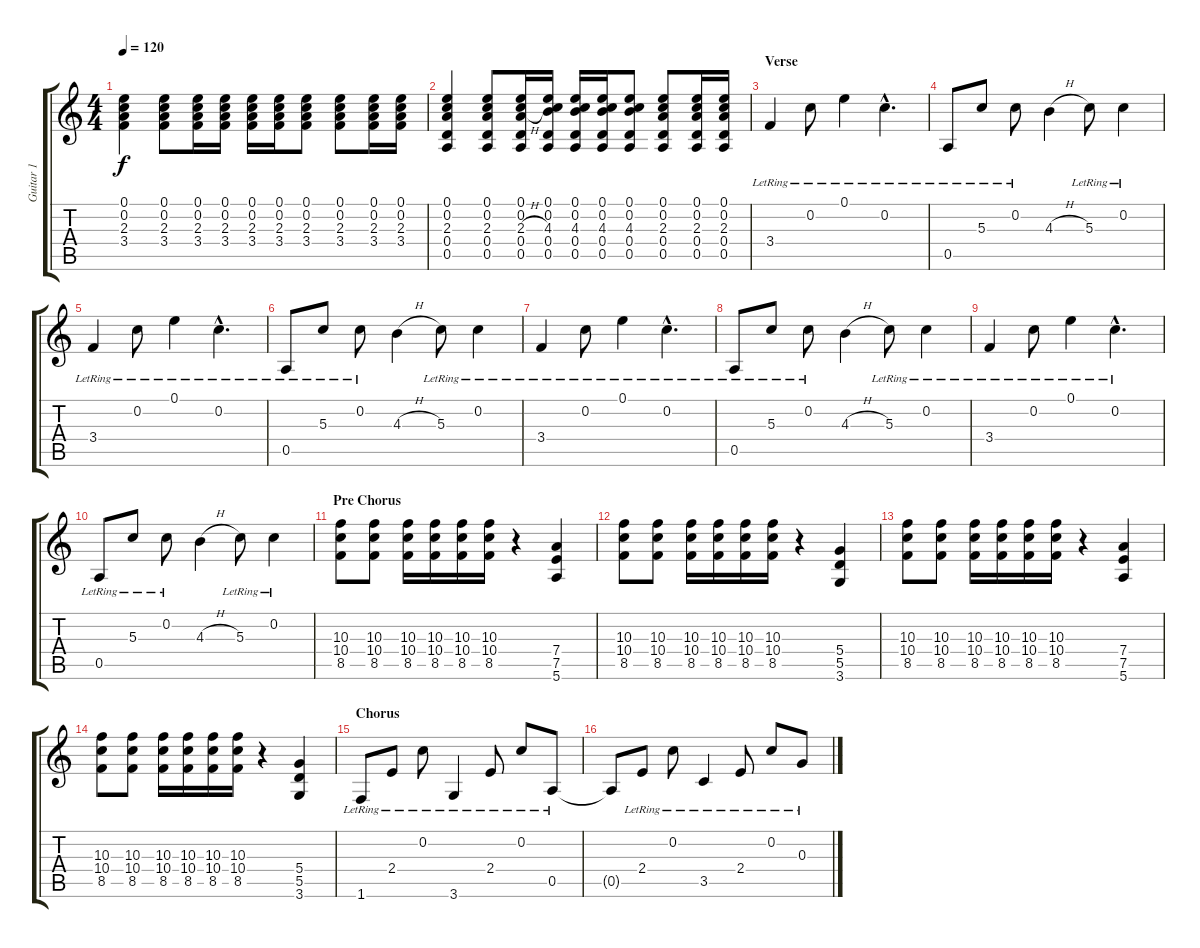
\track ("Guitar 1" "Guitar 1") {instrument acousticguitarsteel}
\staff {score tabs}
\tuning (E4 C4 G3 D3 A2 E2) {hide}
\ts (4 4)
\tempo 120
\clef g2
\ks c
(0.1 0.2 2.3 3.4).4{dy f} (0.1 0.2 2.3 3.4).8 (0.1 0.2 2.3 3.4).16 (0.1 0.2 2.3 3.4).16 (0.1 0.2 2.3 3.4).16 (0.1 0.2 2.3 3.4).16 (0.1 0.2 2.3 3.4).8 (0.1 0.2 2.3 3.4).8 (0.1 0.2 2.3 3.4).16 (0.1 0.2 2.3 3.4).16 |
(0.1 0.2 2.3 0.4 0.5).4 (0.1 0.2 2.3 0.4 0.5).8 (0.1 0.2 2.3{h} 0.4 0.5).16 (0.1 0.2 4.3 0.4 0.5).16 (0.1 0.2 4.3 0.4 0.5).16 (0.1 0.2 4.3 0.4 0.5).16 (0.1 0.2 4.3 0.4 0.5).8 (0.1 0.2 2.3 0.4 0.5).8 (0.1 0.2 2.3 0.4 0.5).16 (0.1 0.2 2.3 0.4 0.5).16 |
\section ("" "Verse")
3.4{lr}.4 0.2{lr}.8 0.1{lr}.4 0.2{hac lr}.4{d} |
0.5{lr}.8 5.3{lr}.8 0.2{lr}.8 4.3{h}.4 5.3{lr}.8 0.2{lr}.4 |
3.4{lr}.4 0.2{lr}.8 0.1{lr}.4 0.2{hac lr}.4{d} |
0.5{lr}.8 5.3{lr}.8 0.2{lr}.8 4.3{h}.4 5.3{lr}.8 0.2{lr}.4 |
3.4{lr}.4 0.2{lr}.8 0.1{lr}.4 0.2{hac lr}.4{d} |
0.5{lr}.8 5.3{lr}.8 0.2{lr}.8 4.3{h}.4 5.3{lr}.8 0.2{lr}.4 |
3.4{lr}.4 0.2{lr}.8 0.1{lr}.4 0.2{hac lr}.4{d} |
0.5{lr}.8 5.3{lr}.8 0.2{lr}.8 4.3{h}.4 5.3{lr}.8 0.2{lr}.4 |
\section ("" "Pre Chorus")
(10.3 10.4 8.5).8 (10.3 10.4 8.5).8 (10.3 10.4 8.5).16 (10.3 10.4 8.5).16 (10.3 10.4 8.5).16 (10.3 10.4 8.5).16 r.4 (7.4 7.5 5.6).4 |
(10.3 10.4 8.5).8 (10.3 10.4 8.5).8 (10.3 10.4 8.5).16 (10.3 10.4 8.5).16 (10.3 10.4 8.5).16 (10.3 10.4 8.5).16 r.4 (5.4 5.5 3.6).4 |
(10.3 10.4 8.5).8 (10.3 10.4 8.5).8 (10.3 10.4 8.5).16 (10.3 10.4 8.5).16 (10.3 10.4 8.5).16 (10.3 10.4 8.5).16 r.4 (7.4 7.5 5.6).4 |
(10.3 10.4 8.5).8 (10.3 10.4 8.5).8 (10.3 10.4 8.5).16 (10.3 10.4 8.5).16 (10.3 10.4 8.5).16 (10.3 10.4 8.5).16 r.4 (5.4 5.5 3.6).4 |
\section ("" "Chorus")
1.6{lr}.8 2.4{lr}.8 0.2{lr}.8 3.6{lr}.4 2.4{lr}.8 0.2{lr}.8 0.5{lr}.8 |
0.5{t}.8 2.4{lr}.8 0.2{lr}.8 3.5{lr}.4 2.4{lr}.8 0.2{lr}.8 0.3{lr}.8
